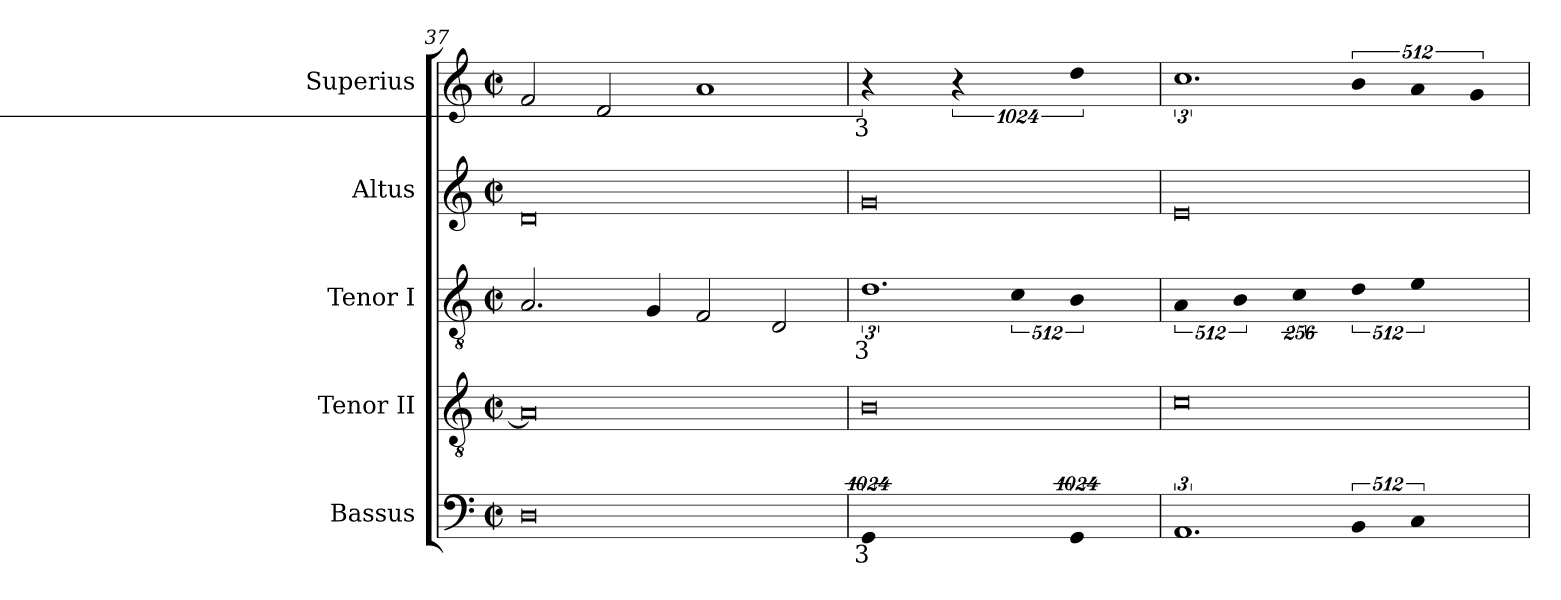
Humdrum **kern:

**kern	**kern	**kern	**kern	**kern
*part5	*part4	*part3	*part2	*part1
*staff5	*staff4	*staff3	*staff2	*staff1
*I"Bassus	*I"Tenor II	*I"Tenor I	*I"Altus	*I"Superius
*I'B.	*	*	*	*I'S.
!!LO:LB:g=z
*clefF4	*clefGv2	*clefGv2	*clefG2	*clefG2
*	*ITrd7c12	*ITrd7c12	*	*
*k[]	*k[]	*k[]	*k[]	*k[]
*C:	*C:	*C:	*C:	*C:
*M2/2	*M2/2	*M2/2	*M2/2	*M2/2
*met(c|)	*met(c|)	*met(c|)	*met(c|)	*met(c|)
=37	=37	=37	=37	=37
0Di	0AAi]	2.AAi/	0di	2fi/
.	.	.	.	2di/
.	.	4GGi/	.	.
.	.	2FFi/	.	1ai
.	.	2DDi/	.	.
=38	=38	=38	=38	=38
!	!	!	!	!LO:TX:b:cj:t=3
!	!	!LO:TX:b:cj:t=3	!	!
!LO:TX:b:cj:t=3	!	!	!	!
!LO:N:vis=0	!	!	!	!LO:N:vis=1
1024%1365GGi	0BBi	3%2.Di	0gi	512%341r
!	!	!	!	!LO:N:vis=1
.	.	.	.	1024%683r
!	!	!LO:N:vis=2	!	!
.	.	1024%341Ci\	.	.
!LO:N:vis=1	!	!LO:N:vis=1	!	!LO:N:vis=1
1024%683GGi	.	1024%683BBi	.	1024%683ddi
=39	=39	=39	=39	=39
!	!	!LO:N:vis=2	!	!
3%2.AAi	0Ci	1024%341AAi/	0ei	3%2.cci
!	!	!LO:N:vis=2	!	!
.	.	1024%341BBi\	.	.
!	!	!LO:N:vis=2	!	!
.	.	512%171Ci\	.	.
!LO:N:vis=2	!	!LO:N:vis=2	!	!LO:N:vis=2
1024%341BBi/	.	1024%341Di\	.	1024%341bi\
!LO:N:vis=1	!	!LO:N:vis=1	!	!LO:N:vis=2
1024%683Ci	.	1024%683Ei	.	1024%341ai/
!	!	!	!	!LO:N:vis=2
.	.	.	.	512%171gi/
=	=	=	=	=
*-	*-	*-	*-	*-
